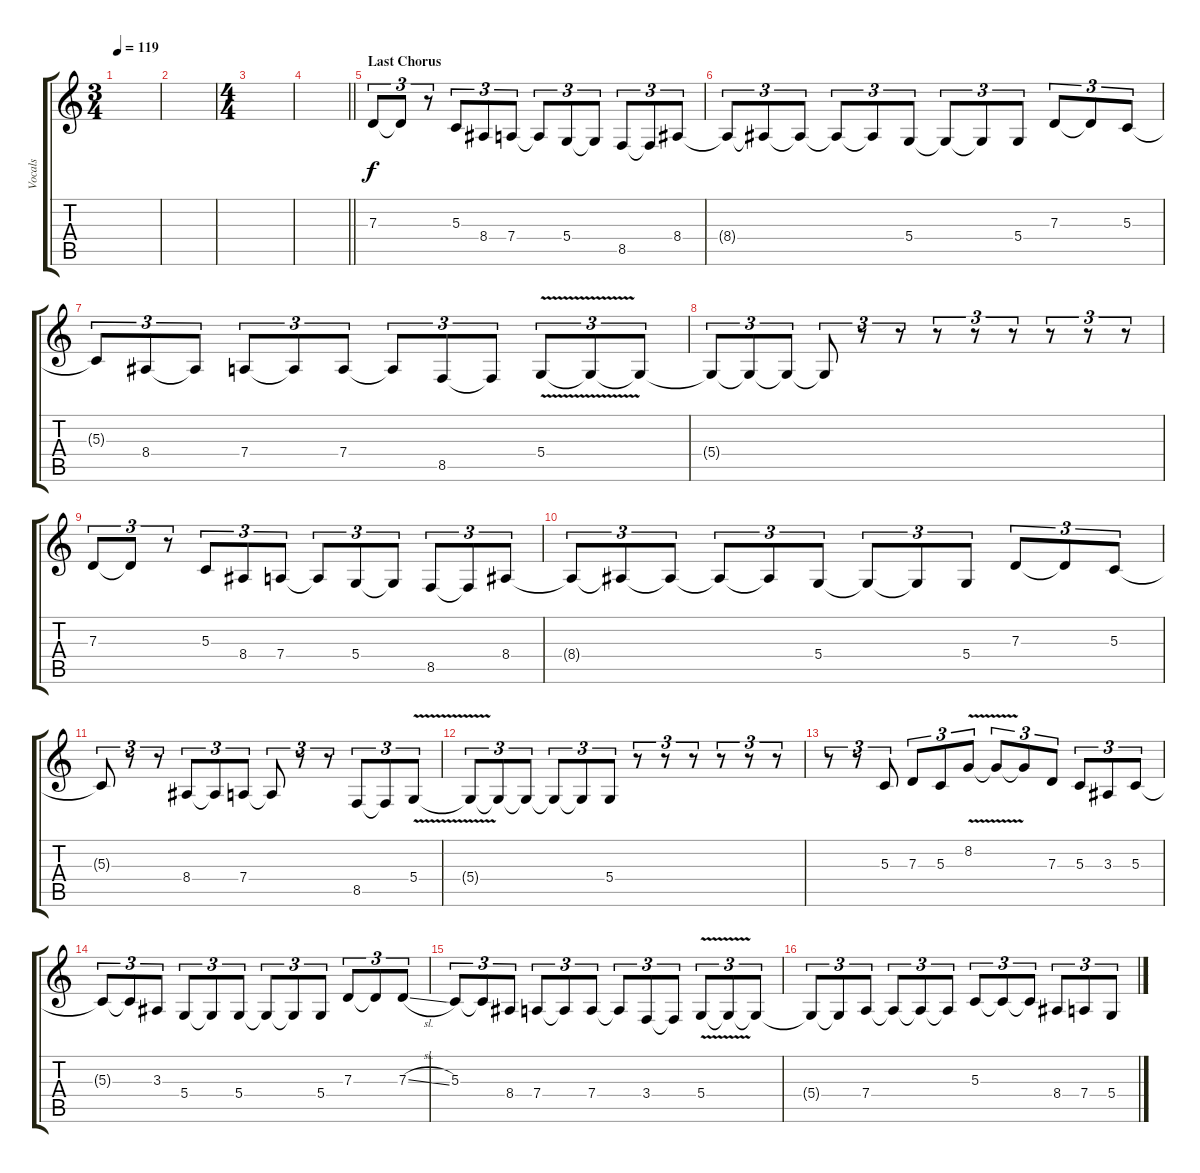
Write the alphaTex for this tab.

\track ("Vocals" "Vocals") {instrument oboe}
\staff {score tabs}
\tuning (E4 B3 G3 D3 A2 E2) {hide}
\ts (3 4)
\tempo 119
\clef g2
\ks c
|
|
\ts (4 4)
|
\barLineRight lightlight
|
\section ("" "Last Chorus")
7.3.8{tu (3 2)} 7.3{t}.8{tu (3 2)} r.8{tu (3 2)} 5.3.8{tu (3 2)} 8.4.8{tu (3 2)} 7.4.8{tu (3 2)} 7.4{t}.8{tu (3 2)} 5.4.8{tu (3 2)} 5.4{t}.8{tu (3 2)} 8.5.8{tu (3 2)} 8.5{t}.8{tu (3 2)} 8.4.8{tu (3 2)} |
8.4{t}.8{tu (3 2)} 8.4{t}.8{tu (3 2)} 8.4{t}.8{tu (3 2)} 8.4{t}.8{tu (3 2)} 8.4{t}.8{tu (3 2)} 5.4.8{tu (3 2)} 5.4{t}.8{tu (3 2)} 5.4{t}.8{tu (3 2)} 5.4.8{tu (3 2)} 7.3.8{tu (3 2)} 7.3{t}.8{tu (3 2)} 5.3.8{tu (3 2)} |
5.3{t}.8{tu (3 2)} 8.4.8{tu (3 2)} 8.4{t}.8{tu (3 2)} 7.4.8{tu (3 2)} 7.4{t}.8{tu (3 2)} 7.4.8{tu (3 2)} 7.4{t}.8{tu (3 2)} 8.5.8{tu (3 2)} 8.5{t}.8{tu (3 2)} 5.4{v}.8{tu (3 2)} 5.4{t}.8{tu (3 2)} 5.4{t}.8{tu (3 2)} |
5.4{t}.8{tu (3 2)} 5.4{t}.8{tu (3 2)} 5.4{t}.8{tu (3 2)} 5.4{t}.8{tu (3 2)} r.8{tu (3 2)} r.8{tu (3 2)} r.8{tu (3 2)} r.8{tu (3 2)} r.8{tu (3 2)} r.8{tu (3 2)} r.8{tu (3 2)} r.8{tu (3 2)} |
7.3.8{tu (3 2)} 7.3{t}.8{tu (3 2)} r.8{tu (3 2)} 5.3.8{tu (3 2)} 8.4.8{tu (3 2)} 7.4.8{tu (3 2)} 7.4{t}.8{tu (3 2)} 5.4.8{tu (3 2)} 5.4{t}.8{tu (3 2)} 8.5.8{tu (3 2)} 8.5{t}.8{tu (3 2)} 8.4.8{tu (3 2)} |
8.4{t}.8{tu (3 2)} 8.4{t}.8{tu (3 2)} 8.4{t}.8{tu (3 2)} 8.4{t}.8{tu (3 2)} 8.4{t}.8{tu (3 2)} 5.4.8{tu (3 2)} 5.4{t}.8{tu (3 2)} 5.4{t}.8{tu (3 2)} 5.4.8{tu (3 2)} 7.3.8{tu (3 2)} 7.3{t}.8{tu (3 2)} 5.3.8{tu (3 2)} |
5.3{t}.8{tu (3 2)} r.8{tu (3 2)} r.8{tu (3 2)} 8.4.8{tu (3 2)} 8.4{t}.8{tu (3 2)} 7.4.8{tu (3 2)} 7.4{t}.8{tu (3 2)} r.8{tu (3 2)} r.8{tu (3 2)} 8.5.8{tu (3 2)} 8.5{t}.8{tu (3 2)} 5.4{v}.8{tu (3 2)} |
5.4{t}.8{tu (3 2)} 5.4{t}.8{tu (3 2)} 5.4{t}.8{tu (3 2)} 5.4{t}.8{tu (3 2)} 5.4{t}.8{tu (3 2)} 5.4.8{tu (3 2)} r.8{tu (3 2)} r.8{tu (3 2)} r.8{tu (3 2)} r.8{tu (3 2)} r.8{tu (3 2)} r.8{tu (3 2)} |
r.8{tu (3 2)} r.8{tu (3 2)} 5.3.8{tu (3 2)} 7.3.8{tu (3 2)} 5.3.8{tu (3 2)} 8.2{v}.8{tu (3 2)} 8.2{t}.8{tu (3 2)} 8.2{t}.8{tu (3 2)} 7.3.8{tu (3 2)} 5.3.8{tu (3 2)} 3.3.8{tu (3 2)} 5.3.8{tu (3 2)} |
5.3{t}.8{tu (3 2)} 5.3{t}.8{tu (3 2)} 3.3.8{tu (3 2)} 5.4.8{tu (3 2)} 5.4{t}.8{tu (3 2)} 5.4.8{tu (3 2)} 5.4{t}.8{tu (3 2)} 5.4{t}.8{tu (3 2)} 5.4.8{tu (3 2)} 7.3.8{tu (3 2)} 7.3{t}.8{tu (3 2)} 7.3{sl}.8{tu (3 2)} |
5.3.8{tu (3 2)} 5.3{t}.8{tu (3 2)} 8.4.8{tu (3 2)} 7.4.8{tu (3 2)} 7.4{t}.8{tu (3 2)} 7.4.8{tu (3 2)} 7.4{t}.8{tu (3 2)} 3.4.8{tu (3 2)} 3.4{t}.8{tu (3 2)} 5.4{v}.8{tu (3 2)} 5.4{t}.8{tu (3 2)} 5.4{t}.8{tu (3 2)} |
5.4{t}.8{tu (3 2)} 5.4{t}.8{tu (3 2)} 7.4.8{tu (3 2)} 7.4{t}.8{tu (3 2)} 7.4{t}.8{tu (3 2)} 7.4{t}.8{tu (3 2)} 5.3.8{tu (3 2)} 5.3{t}.8{tu (3 2)} 5.3{t}.8{tu (3 2)} 8.4.8{tu (3 2)} 7.4.8{tu (3 2)} 5.4.8{tu (3 2)}
